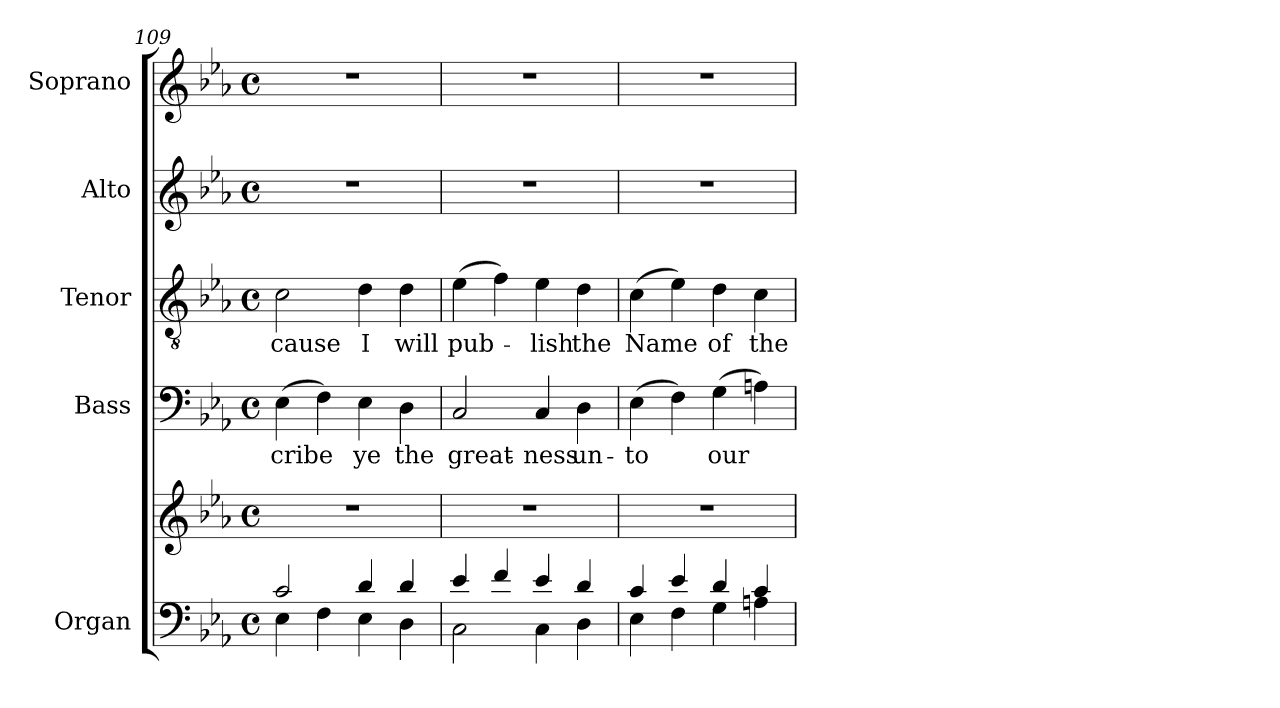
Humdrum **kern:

**kern	**kern	**kern	**text	**kern	**text	**kern	**kern
*part5	*part5	*part4	*part4	*part3	*part3	*part2	*part1
*staff6	*staff5	*staff4	*staff4	*staff3	*staff3	*staff2	*staff1
*I"Organ	*	*I"Bass	*	*I"Tenor	*	*I"Alto	*I"Soprano
*I'Org.	*	*I'B.	*	*I'T.	*	*I'A.	*I'S.
!!LO:LB:g=z
*clefF4	*clefG2	*clefF4	*	*clefGv2	*	*clefG2	*clefG2
*	*	*	*	*ITrd7c12	*	*	*
*k[b-e-a-]	*k[b-e-a-]	*k[b-e-a-]	*	*k[b-e-a-]	*	*k[b-e-a-]	*k[b-e-a-]
*E-:	*E-:	*E-:	*	*E-:	*	*E-:	*E-:
*M4/4	*M4/4	*M4/4	*	*M4/4	*	*M4/4	*M4/4
*met(c)	*met(c)	*met(c)	*	*met(c)	*	*met(c)	*met(c)
=109	=109	=109	=109	=109	=109	=109	=109
*^	*	*	*	*	*	*	*
!	!	!	!	!LO:LY:b:color=#000000	!	!	!	!
!	!	!	!	!	!	!LO:LY:b:color=#000000	!	!
2ci/	4E-i\	1r	(4E-i\	-cribe	2Ci\	-cause	1r	1r
.	4Fi\	.	4Fi\)	.	.	.	.	.
!	!	!	!	!LO:LY:b:color=#000000	!	!	!	!
!	!	!	!	!	!	!LO:LY:b:color=#000000	!	!
4di/	4E-i\	.	4E-i\	ye	4Di\	I	.	.
!	!	!	!	!LO:LY:b:color=#000000	!	!	!	!
!	!	!	!	!	!	!LO:LY:b:color=#000000	!	!
4di/	4Di\	.	4Di\	the	4Di\	will	.	.
=110	=110	=110	=110	=110	=110	=110	=110	=110
!	!	!	!	!LO:LY:b:color=#000000	!	!	!	!
!	!	!	!	!	!	!LO:LY:b:color=#000000	!	!
4e-i/	2Ci\	1r	2Ci/	great-	(4E-i\	pub-	1r	1r
4fi/	.	.	.	.	4Fi\)	.	.	.
!	!	!	!	!LO:LY:b:color=#000000	!	!	!	!
!	!	!	!	!	!	!LO:LY:b:color=#000000	!	!
4e-i/	4Ci\	.	4Ci/	-ness	4E-i\	-lish	.	.
!	!	!	!	!LO:LY:b:color=#000000	!	!	!	!
!	!	!	!	!	!	!LO:LY:b:color=#000000	!	!
4di/	4Di\	.	4Di\	un-	4Di\	the	.	.
=111	=111	=111	=111	=111	=111	=111	=111	=111
!	!	!	!	!LO:LY:b:color=#000000	!	!	!	!
!	!	!	!	!	!	!LO:LY:b:color=#000000	!	!
4ci/	4E-i\	1r	(4E-i\	-to	(4Ci\	Name	1r	1r
4e-i/	4Fi\	.	4Fi\)	.	4E-i\)	.	.	.
!	!	!	!	!LO:LY:b:color=#000000	!	!	!	!
!	!	!	!	!	!	!LO:LY:b:color=#000000	!	!
4di/	4Gi\	.	(4Gi\	our	4Di\	of	.	.
!	!	!	!	!	!	!LO:LY:b:color=#000000	!	!
4ci/	4Ani\	.	4Ani\)	.	4Ci\	the	.	.
*v	*v	*	*	*	*	*	*	*
=	=	=	=	=	=	=	=
*-	*-	*-	*-	*-	*-	*-	*-
